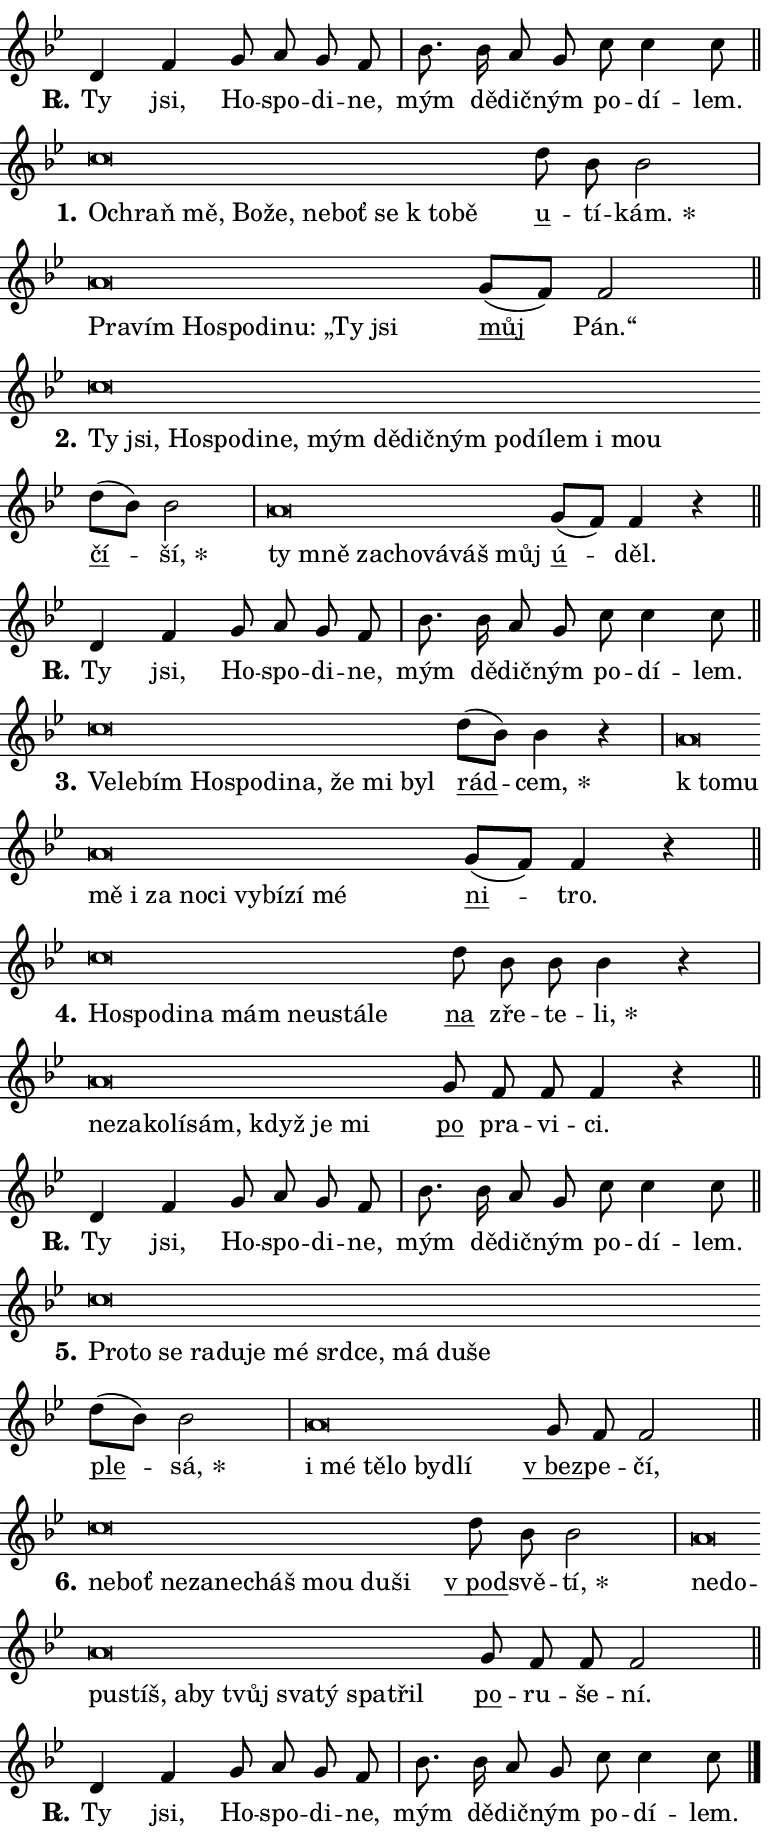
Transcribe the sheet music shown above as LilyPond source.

\version "2.24.0"
\header { tagline = "" }
\paper {
  indent = 0\cm
  top-margin = 0\cm
  right-margin = 0.13\cm % to fit lyric hyphens
  bottom-margin = 0\cm
  left-margin = 0\cm
  paper-width = 13\cm
  page-breaking = #ly:one-page-breaking
  system-system-spacing.basic-distance = #11
  score-system-spacing.basic-distance = #11
  ragged-last = ##f
}


%% Author: Thomas Morley
%% https://lists.gnu.org/archive/html/lilypond-user/2020-05/msg00002.html
#(define (line-position grob)
"Returns position of @var[grob} in current system:
   @code{'start}, if at first time-step
   @code{'end}, if at last time-step
   @code{'middle} otherwise
"
  (let* ((col (ly:item-get-column grob))
         (ln (ly:grob-object col 'left-neighbor))
         (rn (ly:grob-object col 'right-neighbor))
         (col-to-check-left (if (ly:grob? ln) ln col))
         (col-to-check-right (if (ly:grob? rn) rn col))
         (break-dir-left
           (and
             (ly:grob-property col-to-check-left 'non-musical #f)
             (ly:item-break-dir col-to-check-left)))
         (break-dir-right
           (and
             (ly:grob-property col-to-check-right 'non-musical #f)
             (ly:item-break-dir col-to-check-right))))
        (cond ((eqv? 1 break-dir-left) 'start)
              ((eqv? -1 break-dir-right) 'end)
              (else 'middle))))

#(define (tranparent-at-line-position vctor)
  (lambda (grob)
  "Relying on @code{line-position} select the relevant enry from @var{vctor}.
Used to determine transparency,"
    (case (line-position grob)
      ((end) (not (vector-ref vctor 0)))
      ((middle) (not (vector-ref vctor 1)))
      ((start) (not (vector-ref vctor 2))))))

noteHeadBreakVisibility =
#(define-music-function (break-visibility)(vector?)
"Makes @code{NoteHead}s transparent relying on @var{break-visibility}"
#{
  \override NoteHead.transparent =
    #(tranparent-at-line-position break-visibility)
#})

#(define delete-ledgers-for-transparent-note-heads
  (lambda (grob)
    "Reads whether a @code{NoteHead} is transparent.
If so this @code{NoteHead} is removed from @code{'note-heads} from
@var{grob}, which is supposed to be @code{LedgerLineSpanner}.
As a result ledgers are not printed for this @code{NoteHead}"
    (let* ((nhds-array (ly:grob-object grob 'note-heads))
           (nhds-list
             (if (ly:grob-array? nhds-array)
                 (ly:grob-array->list nhds-array)
                 '()))
           ;; Relies on the transparent-property being done before
           ;; Staff.LedgerLineSpanner.after-line-breaking is executed.
           ;; This is fragile ...
           (to-keep
             (remove
               (lambda (nhd)
                 (ly:grob-property nhd 'transparent #f))
               nhds-list)))
      ;; TODO find a better method to iterate over grob-arrays, similiar
      ;; to filter/remove etc for lists
      ;; For now rebuilt from scratch
      (set! (ly:grob-object grob 'note-heads)  '())
      (for-each
        (lambda (nhd)
          (ly:pointer-group-interface::add-grob grob 'note-heads nhd))
        to-keep))))

squashNotes = {
  \override NoteHead.X-extent = #'(-0.2 . 0.2)
  \override NoteHead.Y-extent = #'(-0.75 . 0)
  \override NoteHead.stencil =
    #(lambda (grob)
       (let ((pos (ly:grob-property grob 'staff-position)))
         (begin
           (if (< pos -7) (display "ERROR: Lower brevis then expected\n") (display ""))
           (if (<= pos -6) ly:text-interface::print ly:note-head::print))))
}
unSquashNotes = {
  \revert NoteHead.X-extent
  \revert NoteHead.Y-extent
  \revert NoteHead.stencil
}

hideNotes = \noteHeadBreakVisibility #begin-of-line-visible
unHideNotes = \noteHeadBreakVisibility #all-visible

% work-around for resetting accidentals
% https://lilypond.org/doc/v2.23/Documentation/notation/displaying-rhythms#unmetered-music
cadenzaMeasure = {
  \cadenzaOff
  \partial 1024 s1024
  \cadenzaOn
}

#(define-markup-command (accent layout props text) (markup?)
  "Underline accented syllable"
  (interpret-markup layout props
    #{\markup \override #'(offset . 4.3) \underline { #text }#}))

responsum = \markup \concat {
  "R" \hspace #-1.05 \path #0.1 #'((moveto 0 0.07) (lineto 0.9 0.8)) \hspace #0.05 "."
}

spaceSize = #0.6828661417322834 % exact space size for TeX Gyre Schola

\layout {
  \context {
    \Staff
    \remove "Time_signature_engraver"
    \override LedgerLineSpanner.after-line-breaking = #delete-ledgers-for-transparent-note-heads
  }
  \context {
    \Lyrics {
      \override LyricSpace.minimum-distance = \spaceSize
      \override LyricText.font-name = #"TeX Gyre Schola"
      \override LyricText.font-size = 1
      \override StanzaNumber.font-name = #"TeX Gyre Schola Bold"
      \override StanzaNumber.font-size = 1
    }
  }
  \context {
    \Score 
    \override NoteHead.text =
      #(lambda (grob) 
        (let ((pos (ly:grob-property grob 'staff-position)))
          #{\markup {
            \combine
              \halign #-0.55 \raise #(if (= pos -6) 0 0.5) \override #'(thickness . 2) \draw-line #'(3.2 . 0)
              \musicglyph "noteheads.sM1"
          }#}))
  }
}

% magnetic-lyrics.ily
%
%   written by
%     Jean Abou Samra <jean@abou-samra.fr>
%     Werner Lemberg <wl@gnu.org>
%
%   adapted by
%     Jiri Hon <jiri.hon@gmail.com>
%
% Version 2022-Apr-15

% https://www.mail-archive.com/lilypond-user@gnu.org/msg149350.html

#(define (Left_hyphen_pointer_engraver context)
   "Collect syllable-hyphen-syllable occurrences in lyrics and store
them in properties.  This engraver only looks to the left.  For
example, if the lyrics input is @code{foo -- bar}, it does the
following.

@itemize @bullet
@item
Set the @code{text} property of the @code{LyricHyphen} grob between
@q{foo} and @q{bar} to @code{foo}.

@item
Set the @code{left-hyphen} property of the @code{LyricText} grob with
text @q{foo} to the @code{LyricHyphen} grob between @q{foo} and
@q{bar}.
@end itemize

Use this auxiliary engraver in combination with the
@code{lyric-@/text::@/apply-@/magnetic-@/offset!} hook."
   (let ((hyphen #f)
         (text #f))
     (make-engraver
      (acknowledgers
       ((lyric-syllable-interface engraver grob source-engraver)
        (set! text grob)))
      (end-acknowledgers
       ((lyric-hyphen-interface engraver grob source-engraver)
        ;(when (not (grob::has-interface grob 'lyric-space-interface))
          (set! hyphen grob)));)
      ((stop-translation-timestep engraver)
       (when (and text hyphen)
         (ly:grob-set-object! text 'left-hyphen hyphen))
       (set! text #f)
       (set! hyphen #f)))))

#(define (lyric-text::apply-magnetic-offset! grob)
   "If the space between two syllables is less than the value in
property @code{LyricText@/.details@/.squash-threshold}, move the right
syllable to the left so that it gets concatenated with the left
syllable.

Use this function as a hook for
@code{LyricText@/.after-@/line-@/breaking} if the
@code{Left_@/hyphen_@/pointer_@/engraver} is active."
   (let ((hyphen (ly:grob-object grob 'left-hyphen #f)))
     (when hyphen
       (let ((left-text (ly:spanner-bound hyphen LEFT)))
         (when (grob::has-interface left-text 'lyric-syllable-interface)
           (let* ((common (ly:grob-common-refpoint grob left-text X))
                  (this-x-ext (ly:grob-extent grob common X))
                  (left-x-ext
                   (begin
                     ;; Trigger magnetism for left-text.
                     (ly:grob-property left-text 'after-line-breaking)
                     (ly:grob-extent left-text common X)))
                  ;; `delta` is the gap width between two syllables.
                  (delta (- (interval-start this-x-ext)
                            (interval-end left-x-ext)))
                  (details (ly:grob-property grob 'details))
                  (threshold (assoc-get 'squash-threshold details 0.2)))
             (when (< delta threshold)
               (let* (;; We have to manipulate the input text so that
                      ;; ligatures crossing syllable boundaries are not
                      ;; disabled.  For languages based on the Latin
                      ;; script this is essentially a beautification.
                      ;; However, for non-Western scripts it can be a
                      ;; necessity.
                      (lt (ly:grob-property left-text 'text))
                      (rt (ly:grob-property grob 'text))
                      (is-space (grob::has-interface hyphen 'lyric-space-interface))
                      (space (if is-space " " ""))
                      (extra-delta (if is-space spaceSize 0))
                      ;; Append new syllable.
                      (ltrt-space (if (and (string? lt) (string? rt))
                                (string-append lt space rt)
                                (make-concat-markup (list lt space rt))))
                      ;; Right-align `ltrt` to the right side.
                      (ltrt-space-markup (grob-interpret-markup
                               grob
                               (make-translate-markup
                                (cons (interval-length this-x-ext) 0)
                                (make-right-align-markup ltrt-space)))))
                 (begin
                   ;; Don't print `left-text`.
                   (ly:grob-set-property! left-text 'stencil #f)
                   ;; Set text and stencil (which holds all collected
                   ;; syllables so far) and shift it to the left.
                   (ly:grob-set-property! grob 'text ltrt-space)
                   (ly:grob-set-property! grob 'stencil ltrt-space-markup)
                   (ly:grob-translate-axis! grob (- (- delta extra-delta)) X))))))))))


#(define (lyric-hyphen::displace-bounds-first grob)
   ;; Make very sure this callback isn't triggered too early.
   (let ((left (ly:spanner-bound grob LEFT))
         (right (ly:spanner-bound grob RIGHT)))
     (ly:grob-property left 'after-line-breaking)
     (ly:grob-property right 'after-line-breaking)
     (ly:lyric-hyphen::print grob)))

squashThreshold = #0.4

\layout {
  \context {
    \Lyrics
    \consists #Left_hyphen_pointer_engraver
    \override LyricText.after-line-breaking =
      #lyric-text::apply-magnetic-offset!
    \override LyricHyphen.stencil = #lyric-hyphen::displace-bounds-first
    \override LyricText.details.squash-threshold = \squashThreshold
    \override LyricHyphen.minimum-distance = 0
    \override LyricHyphen.minimum-length = \squashThreshold
  }
}

squashText = \override LyricText.details.squash-threshold = 9999
unSquashText = \override LyricText.details.squash-threshold = \squashThreshold

leftText = \override LyricText.self-alignment-X = #LEFT
unLeftText = \revert LyricText.self-alignment-X

starOffset = #(lambda (grob) 
                (let ((x_offset (ly:self-alignment-interface::aligned-on-x-parent grob)))
                  (if (= x_offset 0) 0 (+ x_offset 1.2))))

star = #(define-music-function (syllable)(string?)
"Append star separator at the end of a syllable"
#{
  \once \override LyricText.X-offset = #starOffset
  \lyricmode { \markup {
    #syllable
    \override #'((font-name . "TeX Gyre Schola Bold")) \hspace #0.2 \lower #0.65 \larger "*"
  } }
#})

starAccent = #(define-music-function (syllable)(string?)
"Append star separator at the end of a syllable and make accent"
#{
  \once \override LyricText.X-offset = #starOffset
  \lyricmode { \markup {
    \accent #syllable
    \override #'((font-name . "TeX Gyre Schola Bold")) \hspace #0.2 \lower #0.65 \larger "*"
  } }
#})

breath = #(define-music-function (syllable)(string?)
"Append breathing indicator at the end of a syllable"
#{
  \lyricmode { \markup { #syllable "+" } }
#})

optionalBreath = #(define-music-function (syllable)(string?)
"Append optional breathing indicator at the end of a syllable"
#{
  \lyricmode { \markup { #syllable "(+)" } }
#})


\score {
    <<
        \new Voice = "melody" { \cadenzaOn \key bes \major \relative { d'4 f g8 a g f \cadenzaMeasure \bar "|" bes8. bes16 a8 g \bar "" c c4 c8 \cadenzaMeasure \bar "||" \break } }
        \new Lyrics \lyricsto "melody" { \lyricmode { \set stanza = \responsum
Ty jsi, Ho -- spo -- di -- ne, mým dě -- dič -- ným po -- dí -- lem. } }
    >>
    \layout {}
}

\score {
    <<
        \new Voice = "melody" { \cadenzaOn \key bes \major \relative { \squashNotes c''\breve*1/16 \hideNotes \breve*1/16 \bar "" \breve*1/16 \bar "" \breve*1/16 \bar "" \breve*1/16 \bar "" \breve*1/16 \bar "" \breve*1/16 \bar "" \breve*1/16 \bar "" \breve*1/16 \breve*1/16 \bar "" \unHideNotes \unSquashNotes \bar "" d8 bes bes2 \cadenzaMeasure \bar "|" \squashNotes a\breve*1/16 \hideNotes \breve*1/16 \bar "" \breve*1/16 \bar "" \breve*1/16 \bar "" \breve*1/16 \bar "" \breve*1/16 \bar "" \breve*1/16 \breve*1/16 \bar "" \unHideNotes \unSquashNotes \bar "" g8[( f)] f2 \cadenzaMeasure \bar "||" \break } }
        \new Lyrics \lyricsto "melody" { \lyricmode { \set stanza = "1."
\leftText O -- \squashText chraň mě, Bo -- že, ne -- boť se "k to" -- bě \unLeftText \unSquashText \markup \accent u -- tí -- \star kám. \leftText Pra -- \squashText vím Ho -- spo -- di -- nu: „Ty jsi \unLeftText \unSquashText \markup \accent můj Pán.“ } }
    >>
    \layout {}
}

\score {
    <<
        \new Voice = "melody" { \cadenzaOn \key bes \major \relative { \squashNotes c''\breve*1/16 \hideNotes \breve*1/16 \bar "" \breve*1/16 \bar "" \breve*1/16 \bar "" \breve*1/16 \bar "" \breve*1/16 \bar "" \breve*1/16 \bar "" \breve*1/16 \bar "" \breve*1/16 \bar "" \breve*1/16 \bar "" \breve*1/16 \bar "" \breve*1/16 \bar "" \breve*1/16 \bar "" \breve*1/16 \breve*1/16 \bar "" \unHideNotes \unSquashNotes \bar "" d8[( bes)] bes2 \cadenzaMeasure \bar "|" \squashNotes a\breve*1/16 \hideNotes \breve*1/16 \bar "" \breve*1/16 \bar "" \breve*1/16 \bar "" \breve*1/16 \bar "" \breve*1/16 \breve*1/16 \bar "" \unHideNotes \unSquashNotes \bar "" g8[( f)] f4 r \cadenzaMeasure \bar "||" \break } }
        \new Lyrics \lyricsto "melody" { \lyricmode { \set stanza = "2."
\leftText Ty \squashText jsi, Ho -- spo -- di -- ne, mým dě -- dič -- ným po -- dí -- lem i mou \unLeftText \unSquashText \markup \accent čí -- \star ší, \leftText ty \squashText mně za -- cho -- vá -- váš můj \unLeftText \unSquashText \markup \accent ú -- děl. } }
    >>
    \layout {}
}

\score {
    <<
        \new Voice = "melody" { \cadenzaOn \key bes \major \relative { d'4 f g8 a g f \cadenzaMeasure \bar "|" bes8. bes16 a8 g \bar "" c c4 c8 \cadenzaMeasure \bar "||" \break } }
        \new Lyrics \lyricsto "melody" { \lyricmode { \set stanza = \responsum
Ty jsi, Ho -- spo -- di -- ne, mým dě -- dič -- ným po -- dí -- lem. } }
    >>
    \layout {}
}

\score {
    <<
        \new Voice = "melody" { \cadenzaOn \key bes \major \relative { \squashNotes c''\breve*1/16 \hideNotes \breve*1/16 \bar "" \breve*1/16 \bar "" \breve*1/16 \bar "" \breve*1/16 \bar "" \breve*1/16 \bar "" \breve*1/16 \bar "" \breve*1/16 \bar "" \breve*1/16 \breve*1/16 \bar "" \unHideNotes \unSquashNotes \bar "" d8[( bes)] bes4 r \cadenzaMeasure \bar "|" \squashNotes a\breve*1/16 \hideNotes \breve*1/16 \bar "" \breve*1/16 \bar "" \breve*1/16 \bar "" \breve*1/16 \bar "" \breve*1/16 \bar "" \breve*1/16 \bar "" \breve*1/16 \bar "" \breve*1/16 \bar "" \breve*1/16 \breve*1/16 \bar "" \unHideNotes \unSquashNotes \bar "" g8[( f)] f4 r \cadenzaMeasure \bar "||" \break } }
        \new Lyrics \lyricsto "melody" { \lyricmode { \set stanza = "3."
\leftText Ve -- \squashText le -- bím Ho -- spo -- di -- na, že mi byl \unLeftText \unSquashText \markup \accent rád -- \star cem, \leftText "k to" -- \squashText mu mě i za no -- ci vy -- bí -- zí mé \unLeftText \unSquashText \markup \accent ni -- tro. } }
    >>
    \layout {}
}

\score {
    <<
        \new Voice = "melody" { \cadenzaOn \key bes \major \relative { \squashNotes c''\breve*1/16 \hideNotes \breve*1/16 \bar "" \breve*1/16 \bar "" \breve*1/16 \bar "" \breve*1/16 \bar "" \breve*1/16 \bar "" \breve*1/16 \bar "" \breve*1/16 \breve*1/16 \bar "" \unHideNotes \unSquashNotes \bar "" d8 bes bes bes4 r \cadenzaMeasure \bar "|" \squashNotes a\breve*1/16 \hideNotes \breve*1/16 \bar "" \breve*1/16 \bar "" \breve*1/16 \bar "" \breve*1/16 \bar "" \breve*1/16 \bar "" \breve*1/16 \breve*1/16 \bar "" \unHideNotes \unSquashNotes \bar "" g8 f f f4 r \cadenzaMeasure \bar "||" \break } }
        \new Lyrics \lyricsto "melody" { \lyricmode { \set stanza = "4."
\leftText Ho -- \squashText spo -- di -- na mám ne -- u -- stá -- le \unLeftText \unSquashText \markup \accent na zře -- te -- \star li, \leftText ne -- \squashText za -- ko -- lí -- sám, když je mi \unLeftText \unSquashText \markup \accent po pra -- vi -- ci. } }
    >>
    \layout {}
}

\score {
    <<
        \new Voice = "melody" { \cadenzaOn \key bes \major \relative { d'4 f g8 a g f \cadenzaMeasure \bar "|" bes8. bes16 a8 g \bar "" c c4 c8 \cadenzaMeasure \bar "||" \break } }
        \new Lyrics \lyricsto "melody" { \lyricmode { \set stanza = \responsum
Ty jsi, Ho -- spo -- di -- ne, mým dě -- dič -- ným po -- dí -- lem. } }
    >>
    \layout {}
}

\score {
    <<
        \new Voice = "melody" { \cadenzaOn \key bes \major \relative { \squashNotes c''\breve*1/16 \hideNotes \breve*1/16 \bar "" \breve*1/16 \bar "" \breve*1/16 \bar "" \breve*1/16 \bar "" \breve*1/16 \bar "" \breve*1/16 \bar "" \breve*1/16 \bar "" \breve*1/16 \bar "" \breve*1/16 \bar "" \breve*1/16 \breve*1/16 \bar "" \unHideNotes \unSquashNotes \bar "" d8[( bes)] bes2 \cadenzaMeasure \bar "|" \squashNotes a\breve*1/16 \hideNotes \breve*1/16 \bar "" \breve*1/16 \bar "" \breve*1/16 \bar "" \breve*1/16 \breve*1/16 \bar "" \unHideNotes \unSquashNotes \bar "" g8 f f2 \cadenzaMeasure \bar "||" \break } }
        \new Lyrics \lyricsto "melody" { \lyricmode { \set stanza = "5."
\leftText Pro -- \squashText to se ra -- du -- je mé srd -- ce, má du -- še \unLeftText \unSquashText \markup \accent ple -- \star sá, \leftText i \squashText mé tě -- lo by -- dlí \unLeftText \unSquashText \markup \accent "v bez" -- pe -- čí, } }
    >>
    \layout {}
}

\score {
    <<
        \new Voice = "melody" { \cadenzaOn \key bes \major \relative { \squashNotes c''\breve*1/16 \hideNotes \breve*1/16 \bar "" \breve*1/16 \bar "" \breve*1/16 \bar "" \breve*1/16 \bar "" \breve*1/16 \bar "" \breve*1/16 \bar "" \breve*1/16 \breve*1/16 \bar "" \unHideNotes \unSquashNotes \bar "" d8 bes bes2 \cadenzaMeasure \bar "|" \squashNotes a\breve*1/16 \hideNotes \breve*1/16 \bar "" \breve*1/16 \bar "" \breve*1/16 \bar "" \breve*1/16 \bar "" \breve*1/16 \bar "" \breve*1/16 \bar "" \breve*1/16 \bar "" \breve*1/16 \bar "" \breve*1/16 \breve*1/16 \bar "" \unHideNotes \unSquashNotes \bar "" g8 f f f2 \cadenzaMeasure \bar "||" \break } }
        \new Lyrics \lyricsto "melody" { \lyricmode { \set stanza = "6."
\leftText ne -- \squashText boť ne -- za -- ne -- cháš mou du -- ši \unLeftText \unSquashText \markup \accent "v pod" -- svě -- \star tí, \leftText ne -- \squashText do -- pu -- stíš, a -- by tvůj sva -- tý spa -- třil \unLeftText \unSquashText \markup \accent po -- ru -- še -- ní. } }
    >>
    \layout {}
}

\score {
    <<
        \new Voice = "melody" { \cadenzaOn \key bes \major \relative { d'4 f g8 a g f \cadenzaMeasure \bar "|" bes8. bes16 a8 g \bar "" c c4 c8 \cadenzaMeasure \bar "||" \break } \bar "|." }
        \new Lyrics \lyricsto "melody" { \lyricmode { \set stanza = \responsum
Ty jsi, Ho -- spo -- di -- ne, mým dě -- dič -- ným po -- dí -- lem. } }
    >>
    \layout {}
}
